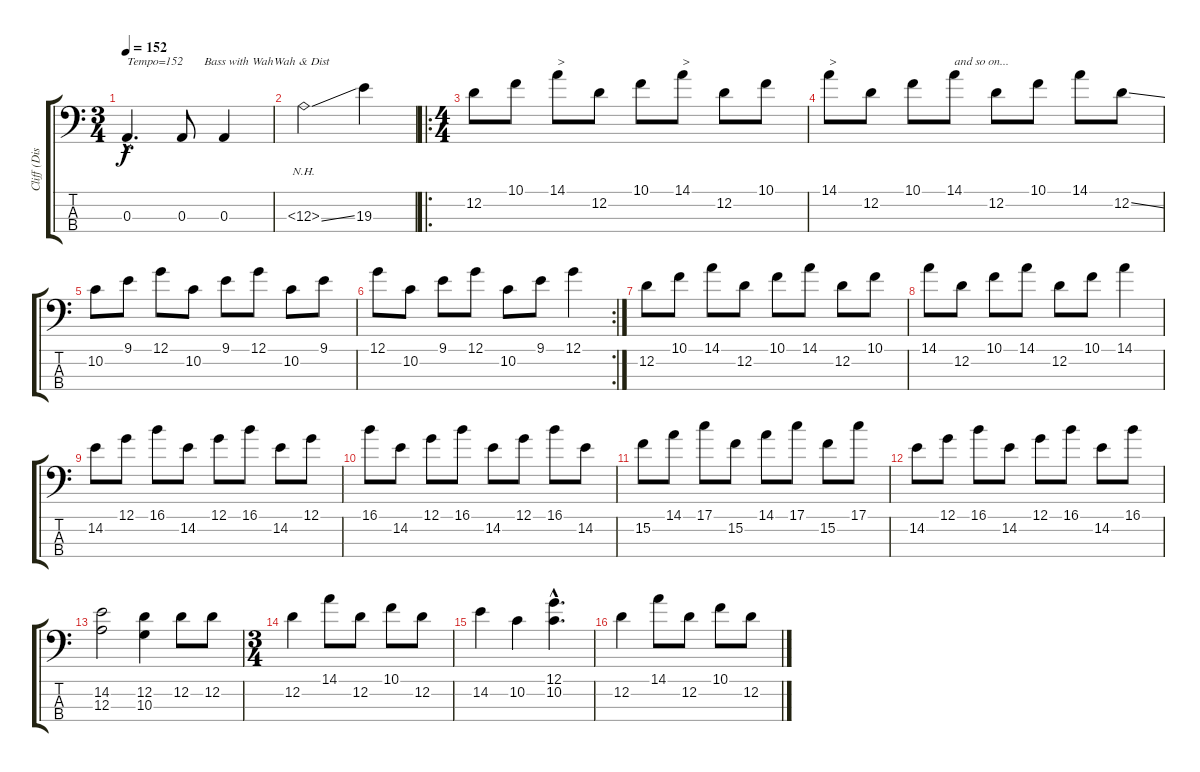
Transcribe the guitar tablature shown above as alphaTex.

\track ("Cliff (Distortion Bass)" "Cliff (Dis") {instrument distortionguitar}
\staff {score tabs}
\tuning (G2 D2 A1 E1) {hide}
\ts (3 4)
\tempo 152
\clef f4
\ks c
0.3{hac}.4{d txt "Tempo=152       Bass with WahWah & Dist" dy f instrument distortionguitar} 0.3.8 0.3.4 |
12.3{nh ss}.2 19.3.4 |
\ro
\ts (4 4)
12.2.8 10.1.8 14.1.8{txt ">"} 12.2.8 10.1.8 14.1.8{txt ">"} 12.2.8 10.1.8 |
14.1.8{txt ">"} 12.2.8 10.1.8 14.1.8{txt "and so on..."} 12.2.8 10.1.8 14.1.8 12.2{ss}.8 |
10.2.8 9.1.8 12.1.8 10.2.8 9.1.8 12.1.8 10.2.8 9.1.8 |
\rc 2
12.1.8 10.2.8 9.1.8 12.1.8 10.2.8 9.1.8 12.1.4 |
12.2.8 10.1.8 14.1.8 12.2.8 10.1.8 14.1.8 12.2.8 10.1.8 |
14.1.8 12.2.8 10.1.8 14.1.8 12.2.8 10.1.8 14.1.4 |
14.2.8 12.1.8 16.1.8 14.2.8 12.1.8 16.1.8 14.2.8 12.1.8 |
16.1.8 14.2.8 12.1.8 16.1.8 14.2.8 12.1.8 16.1.8 14.2.8 |
15.2.8 14.1.8 17.1.8 15.2.8 14.1.8 17.1.8 15.2.8 17.1.8 |
14.2.8 12.1.8 16.1.8 14.2.8 12.1.8 16.1.8 14.2.8 16.1.8 |
(14.2 12.3).2 (12.2 10.3).4 12.2.8 12.2.8 |
\ts (3 4)
12.2.4 14.1.8 12.2.8 10.1.8 12.2.8 |
14.2.4 10.2.4 (12.1{hac} 10.2{hac}).4{d instrument lead4chiff} |
12.2.4{instrument distortionguitar} 14.1.8 12.2.8 10.1.8 12.2.8
